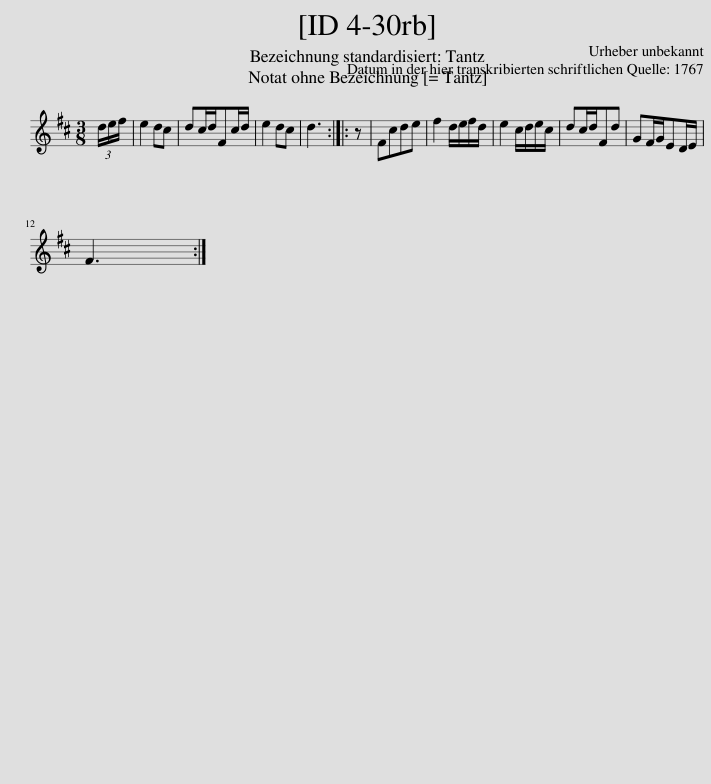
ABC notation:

X:1
L:1/8
M:3/8
I:linebreak $
K:D
V:1 treble
V:1
 (3d/e/f/ | e2 dc | dc/d/Fc/d/ | e2 dc | d3 :: %5
 z | Fcde | f2 d/e/f/d/ | e2 c/d/e/c/ | dc/d/Fd | %10
 GF/G/ED/E/ |$ F3 :| %12
